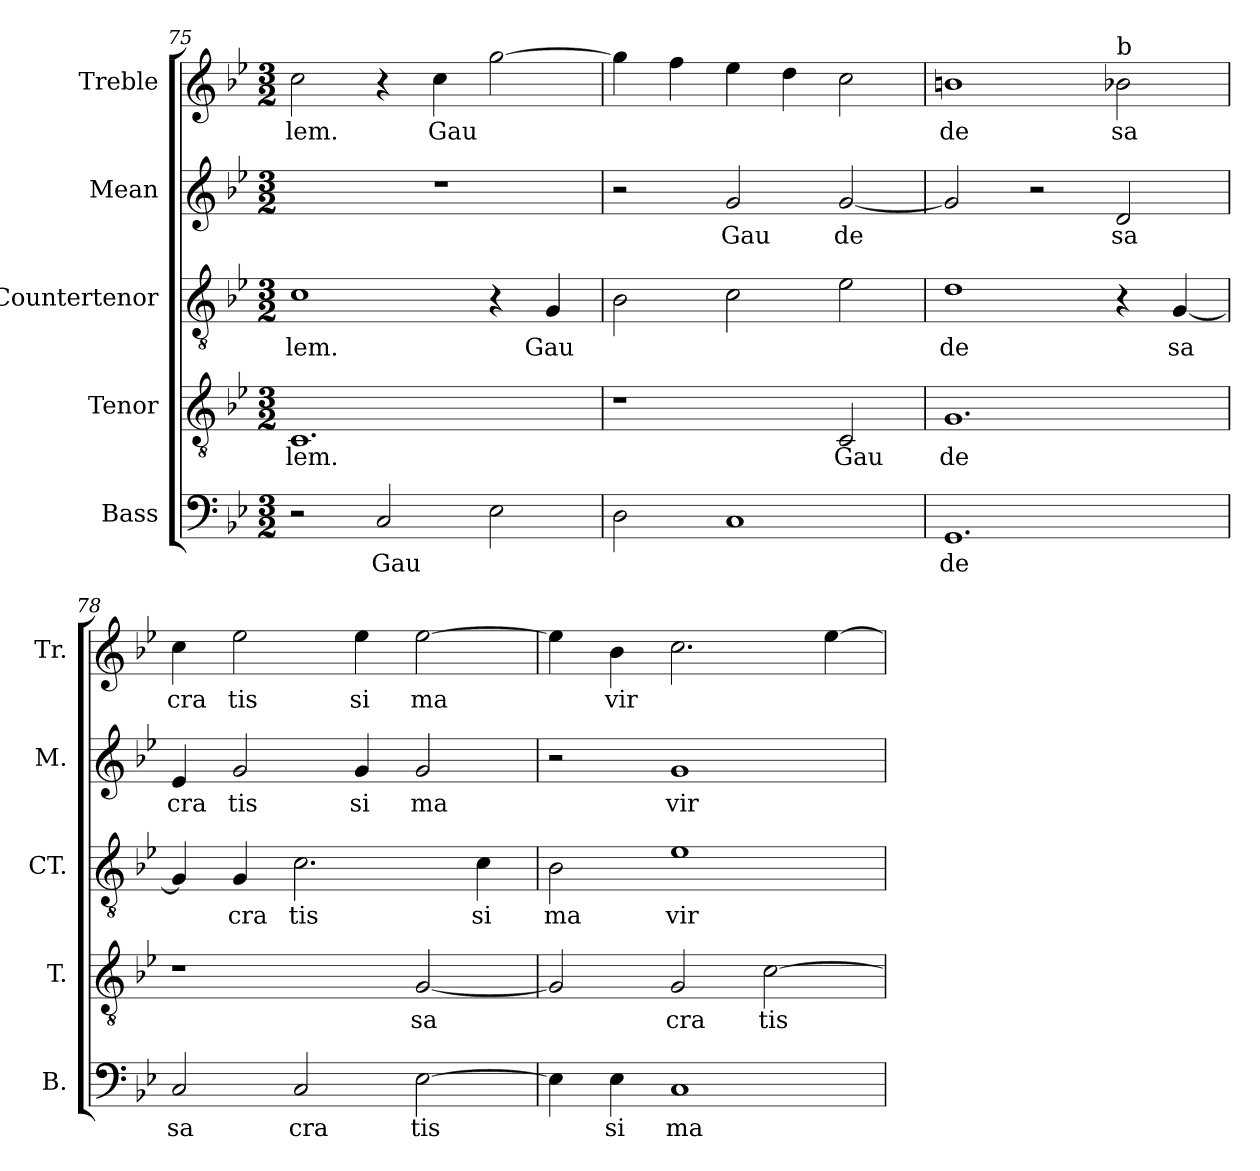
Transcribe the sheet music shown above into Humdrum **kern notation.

**kern	**text	**kern	**text	**kern	**text	**kern	**text	**kern	**text
*part5	*part5	*part4	*part4	*part3	*part3	*part2	*part2	*part1	*part1
*staff5	*staff5	*staff4	*staff4	*staff3	*staff3	*staff2	*staff2	*staff1	*staff1
*I"Bass	*	*I"Tenor	*	*I"Countertenor	*	*I"Mean	*	*I"Treble	*
*I'B.	*	*I'T.	*	*I'CT.	*	*I'M.	*	*I'Tr.	*
*clefF4	*	*clefGv2	*	*clefGv2	*	*clefG2	*	*clefG2	*
*	*	*ITrd7c12	*	*ITrd7c12	*	*	*	*	*
*k[b-e-]	*	*k[b-e-]	*	*k[b-e-]	*	*k[b-e-]	*	*k[b-e-]	*
*g:	*	*g:	*	*g:	*	*g:	*	*g:	*
*M3/2	*	*M3/2	*	*M3/2	*	*M3/2	*	*M3/2	*
=75	=75	=75	=75	=75	=75	=75	=75	=75	=75
!	!	!	!LO:LY:b:color=#000000	!	!	!	!	!	!
!	!	!	!	!	!LO:LY:b:color=#000000	!LO:N:vis=1	!	!	!
!	!	!	!	!	!	!	!	!	!LO:LY:b:color=#000000
2r	.	1.CCi	lem.	1Ci	lem.	1.r	.	2cci\	lem.
!	!LO:LY:b:color=#000000	!	!	!	!	!	!	!	!
2Ci/	Gau	.	.	.	.	.	.	4r	.
!	!	!	!	!	!	!	!	!	!LO:LY:b:color=#000000
.	.	.	.	.	.	.	.	4cci\	Gau
2E-i\	.	.	.	4r	.	.	.	[>2ggi\	.
!	!	!	!	!	!LO:LY:b:color=#000000	!	!	!	!
.	.	.	.	4GGi/	Gau	.	.	.	.
=76	=76	=76	=76	=76	=76	=76	=76	=76	=76
2Di\	.	1r	.	2BB-i\	.	2r	.	4ggi\]	.
.	.	.	.	.	.	.	.	4ffi\	.
!	!	!	!	!	!	!	!LO:LY:b:color=#000000	!	!
1Ci	.	.	.	2Ci\	.	2gi/	Gau	4ee-i\	.
.	.	.	.	.	.	.	.	4ddi\	.
!	!	!	!LO:LY:b:color=#000000	!	!	!	!	!	!
!	!	!	!	!	!	!	!LO:LY:b:color=#000000	!	!
.	.	2CCi/	Gau	2E-i\	.	[<2gi/	de	2cci\	.
!!LO:LB:g=z
=77	=77	=77	=77	=77	=77	=77	=77	=77	=77
!	!LO:LY:b:color=#000000	!	!	!	!	!	!	!	!
!	!	!	!LO:LY:b:color=#000000	!	!	!	!	!	!
!	!	!	!	!	!LO:LY:b:color=#000000	!	!	!	!
!	!	!	!	!	!	!	!	!	!LO:LY:b:color=#000000
1.GGi	de	1.GGi	de	1Di	de	2gi/]	.	1bni	de
.	.	.	.	.	.	2r	.	.	.
!	!	!	!	!	!	!	!LO:LY:b:color=#000000	!	!
!	!	!	!	!	!	!	!	!LO:TX:a:t=b	!
!	!	!	!	!	!	!	!	!	!LO:LY:b:color=#000000
.	.	.	.	4r	.	2di/	sa	2b-i\	sa
!	!	!	!	!	!LO:LY:b:color=#000000	!	!	!	!
.	.	.	.	[<4GGi/	sa	.	.	.	.
=78	=78	=78	=78	=78	=78	=78	=78	=78	=78
!	!LO:LY:b:color=#000000	!	!	!	!	!	!	!	!
!	!	!	!	!	!	!	!LO:LY:b:color=#000000	!	!
!	!	!	!	!	!	!	!	!	!LO:LY:b:color=#000000
2Ci/	sa	1r	.	4GGi/]	.	4e-i/	cra	4cci\	cra
!	!	!	!	!	!LO:LY:b:color=#000000	!	!	!	!
!	!	!	!	!	!	!	!LO:LY:b:color=#000000	!	!
!	!	!	!	!	!	!	!	!	!LO:LY:b:color=#000000
.	.	.	.	4GGi/	cra	2gi/	tis	2ee-i\	tis
!	!LO:LY:b:color=#000000	!	!	!	!	!	!	!	!
!	!	!	!	!	!LO:LY:b:color=#000000	!	!	!	!
2Ci/	cra	.	.	2.Ci\	tis	.	.	.	.
!	!	!	!	!	!	!	!LO:LY:b:color=#000000	!	!
!	!	!	!	!	!	!	!	!	!LO:LY:b:color=#000000
.	.	.	.	.	.	4gi/	si	4ee-i\	si
!	!LO:LY:b:color=#000000	!	!	!	!	!	!	!	!
!	!	!	!LO:LY:b:color=#000000	!	!	!	!	!	!
!	!	!	!	!	!	!	!LO:LY:b:color=#000000	!	!
!	!	!	!	!	!	!	!	!	!LO:LY:b:color=#000000
[>2E-i\	tis	[<2GGi/	sa	.	.	2gi/	ma	[>2ee-i\	ma
!	!	!	!	!	!LO:LY:b:color=#000000	!	!	!	!
.	.	.	.	4Ci\	si	.	.	.	.
=79	=79	=79	=79	=79	=79	=79	=79	=79	=79
!	!	!	!	!	!LO:LY:b:color=#000000	!	!	!	!
4E-i\]	.	2GGi/]	.	2BB-i\	ma	2r	.	4ee-i\]	.
!	!LO:LY:b:color=#000000	!	!	!	!	!	!	!	!
!	!	!	!	!	!	!	!	!	!LO:LY:b:color=#000000
4E-i\	si	.	.	.	.	.	.	4b-i\	vir
!	!LO:LY:b:color=#000000	!	!	!	!	!	!	!	!
!	!	!	!LO:LY:b:color=#000000	!	!	!	!	!	!
!	!	!	!	!	!LO:LY:b:color=#000000	!	!	!	!
!	!	!	!	!	!	!	!LO:LY:b:color=#000000	!	!
1Ci	ma	2GGi/	cra	1E-i	vir	1gi	vir	2.cci\	.
!	!	!	!LO:LY:b:color=#000000	!	!	!	!	!	!
.	.	[>2Ci\	tis	.	.	.	.	.	.
.	.	.	.	.	.	.	.	[>4ee-i\	.
=	=	=	=	=	=	=	=	=	=
*-	*-	*-	*-	*-	*-	*-	*-	*-	*-
